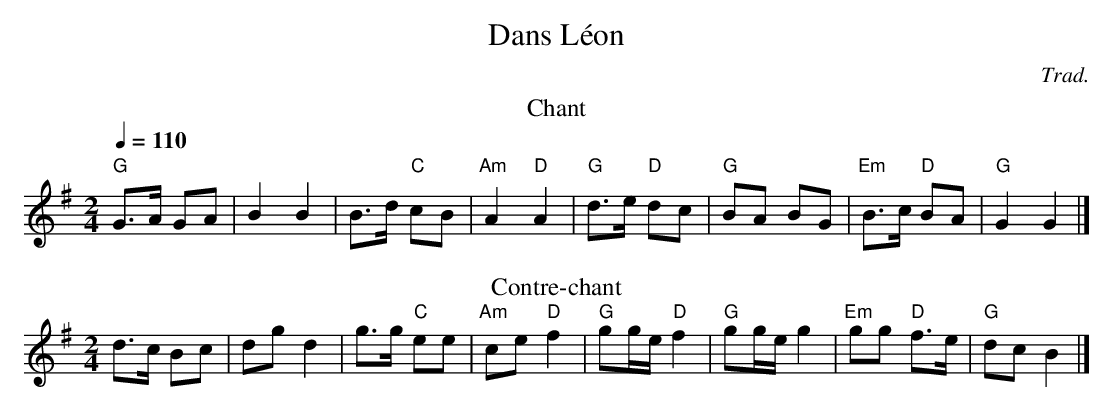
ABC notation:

X:1
T:Dans Léon
C:Trad.
E:12
M:2/4
L:1/16
K:G
T:Chant
Q:1/4=110
"G"G3A G2A2 | B4 B4 | B3d "C"c2B2 | "Am"A4 "D"A4 |\
"G"d3e "D"d2c2 | "G"B2A2 B2G2 | "Em"B3c "D"B2A2 | "G"G4 G4 |]
T:Contre-chant
d3c B2c2 | d2g2 d4 | g3g "C"e2e2 | "Am"c2e2 "D"f4 | \
"G"g2ge "D"f4 | "G"g2ge g4 | "Em"g2g2 "D"f3e | "G"d2c2 B4 |]
